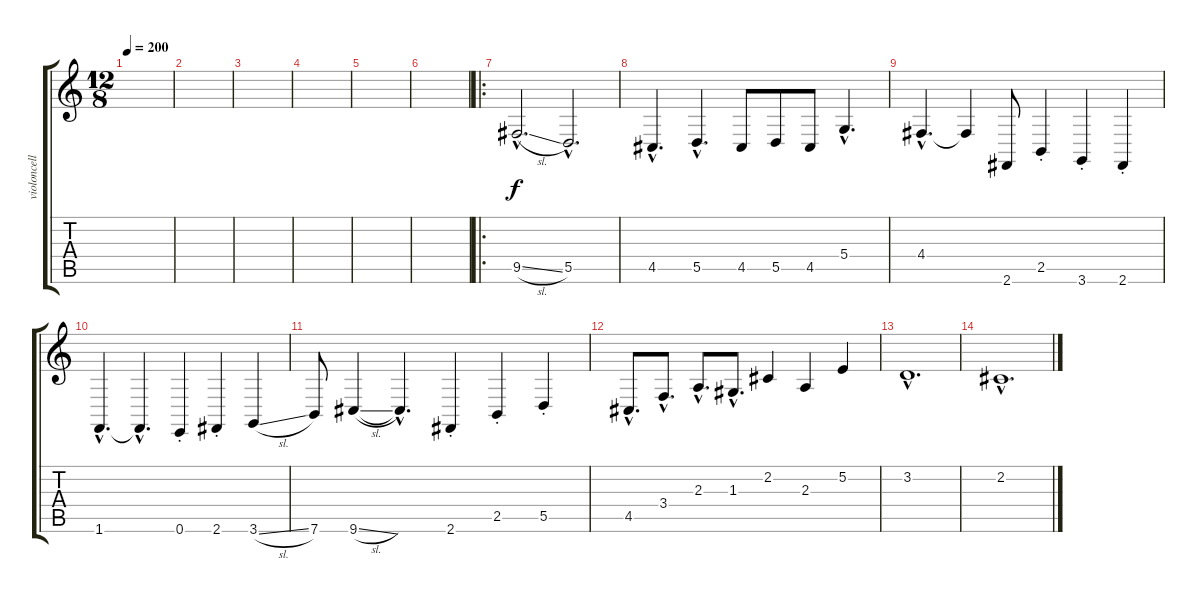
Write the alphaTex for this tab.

\track ("violoncelle" "violoncell") {instrument cello}
\staff {score tabs}
\tuning (E4 B3 G3 D3 A2 E2) {hide}
\ts (12 8)
\tempo 200
\clef g2
\ks c
|
|
|
|
|
|
\ro
9.5{sl hac}.2{d} 5.5{hac}.2{d} |
4.5{hac}.4{d} 5.5{hac}.4{d} 4.5.8 5.5.8 4.5.8 5.4{hac}.4{d} |
4.4{hac}.4{d} 4.4{t}.4 2.6.8 2.5{st}.4 3.6{st}.4 2.6{st}.4 |
1.6{hac}.4{d} 1.6{hac t}.4{d} 0.6{st}.4 2.6{st}.4 3.6{sl}.4 |
7.6.8 9.6{sl}.4 9.6{hac t}.4{d} 2.6{st}.4 2.5{st}.4 5.5{st}.4 |
4.5{hac}.8{d} 3.4{hac}.8{d} 2.3{hac}.8{d} 1.3{hac}.8{d} 2.2.4 2.3.4 5.2.4 |
3.2{hac}.1{d} |
2.2{hac}.1{d}
